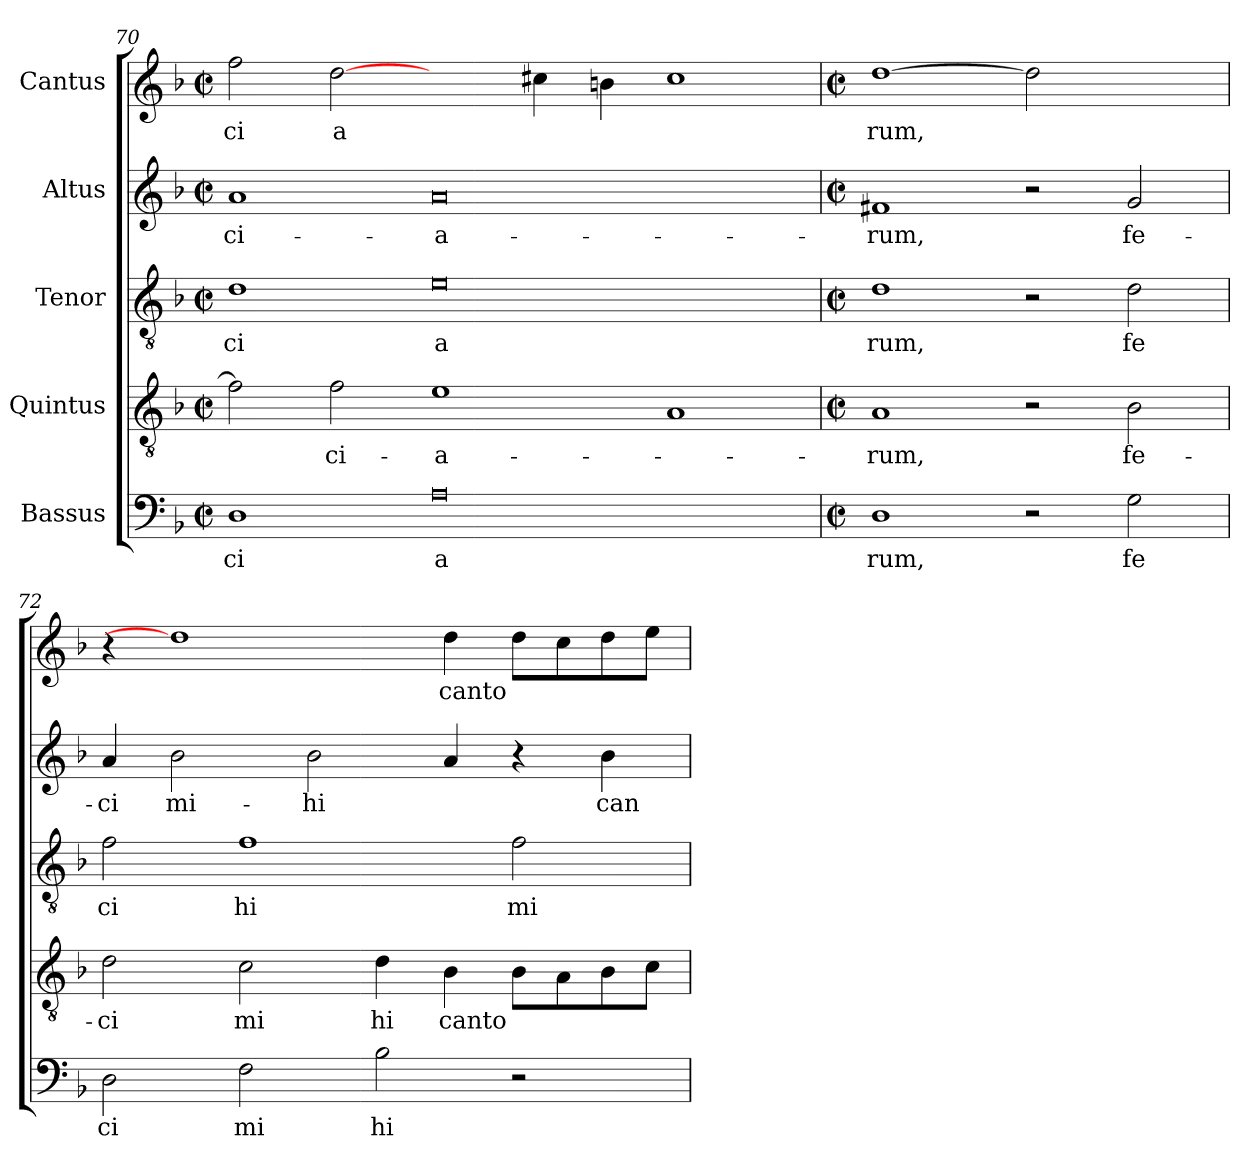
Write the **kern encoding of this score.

**kern	**text	**kern	**text	**kern	**text	**kern	**text	**kern	**text
*part5	*part5	*part4	*part4	*part3	*part3	*part2	*part2	*part1	*part1
*staff5	*staff5	*staff4	*staff4	*staff3	*staff3	*staff2	*staff2	*staff1	*staff1
*I"Bassus	*	*I"Quintus	*	*I"Tenor	*	*I"Altus	*	*I"Cantus	*
*clefF4	*	*clefGv2	*	*clefGv2	*	*clefG2	*	*clefG2	*
*k[b-]	*	*k[b-]	*	*k[b-]	*	*k[b-]	*	*k[b-]	*
*F:	*	*F:	*	*F:	*	*F:	*	*F:	*
*M2/2	*	*M2/2	*	*M2/2	*	*M2/2	*	*M2/2	*
*met(c|)	*	*met(c|)	*	*met(c|)	*	*met(c|)	*	*met(c|)	*
=70	=70	=70	=70	=70	=70	=70	=70	=70	=70
!	!LO:LY:b:cj	!	!	!	!LO:LY:b:cj	!	!LO:LY:b:cj	!	!LO:LY:b:cj
1D	ci	2f\]	.	1d	ci	1a	-ci-	2ff\	ci
!	!	!	!LO:LY:b:cj	!	!	!	!	!	!LO:LY:b:rj
.	.	2f\	-ci-	.	.	.	.	[2dd	a
!	!LO:LY:b:cj	!	!LO:LY:b:rj	!	!LO:LY:b:cj	!	!LO:LY:b:cj	!	!
0A	a	1e	-a-	0e	a	0a	-a-	2ryy	.
.	.	.	.	.	.	.	.	4cc#X\	.
.	.	.	.	.	.	.	.	4b\	.
.	.	1A	.	.	.	.	.	1cc#	.
=71	=71	=71	=71	=71	=71	=71	=71	=71	=71
*M2/2	*	*M2/2	*	*M2/2	*	*M2/2	*	*M2/2	*
*met(c|)	*	*met(c|)	*	*met(c|)	*	*met(c|)	*	*met(c|)	*
!	!LO:LY:b:cj	!	!LO:LY:b:cj	!	!LO:LY:b:cj	!	!LO:LY:b:cj	!	!LO:LY:b:cj
1D	rum,	1A	-rum,	1d	rum,	1f#X	-rum,	[1dd	rum,
2r	.	2r	.	2r	.	2r	.	2dd]	.
!	!LO:LY:b:cj	!	!LO:LY:b:cj	!	!LO:LY:b:cj	!	!LO:LY:b:cj	!	!
2G\	fe	2B-\	fe-	2d\	fe	2g/	fe-	2ryy	.
!!LO:LB:g=z
=72	=72	=72	=72	=72	=72	=72	=72	=72	=72
!	!LO:LY:b:cj	!	!LO:LY:b:cj	!	!LO:LY:b:cj	!	!LO:LY:b:cj	!	!
2D\	ci	2d\	-ci	2f\	ci	4a/	-ci	4r	.
!	!	!	!	!	!	!	!LO:LY:b	!	!
.	.	.	.	.	.	2b-\	mi-	1dd]	.
!	!LO:LY:b:cj	!	!LO:LY:b:cj	!	!LO:LY:b:cj	!	!	!	!
2F\	mi	2c\	mi	1f	-hi	.	.	.	.
!	!	!	!	!	!	!	!LO:LY:b:cj	!	!
.	.	.	.	.	.	2b-\	-hi	.	.
!	!LO:LY:b:cj	!	!LO:LY:b:cj	!	!	!	!	!	!
2B-\	hi	4d\	hi	.	.	.	.	.	.
!	!	!	!LO:LY:b:cj	!	!	!	!	!	!LO:LY:b:cj
.	.	4B-\	canto	.	.	4a/	.	4dd\	canto
!	!	!	!	!	!LO:LY:b:cj	!	!	!	!
2r	.	8B-\L	.	2f\	mi-	4r	.	8dd\L	.
.	.	8A\	.	.	.	.	.	8cc\	.
!	!	!	!	!	!	!	!LO:LY:b:cj	!	!
.	.	8B-\	.	.	.	4b-\	can-	8dd\	.
.	.	8c\J	.	.	.	.	.	8ee\J	.
=	=	=	=	=	=	=	=	=	=
*-	*-	*-	*-	*-	*-	*-	*-	*-	*-
